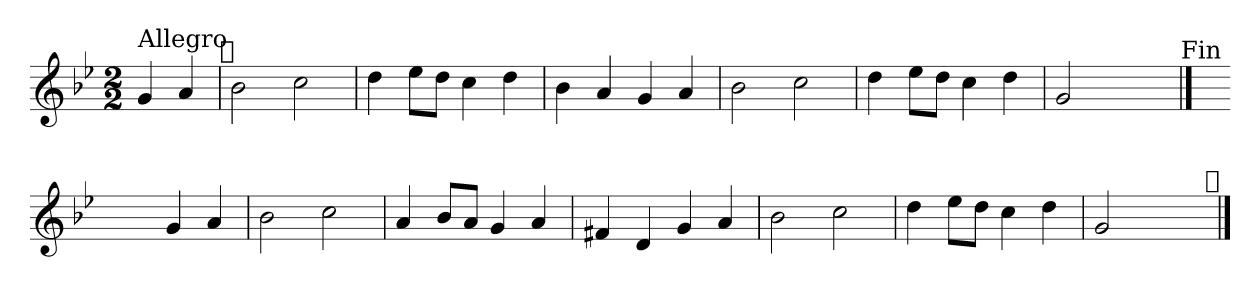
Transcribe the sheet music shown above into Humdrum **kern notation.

**kern
*part1
*staff1
*clefG2
*k[b-e-]
*g:
*M2/2
=
!LO:TX:a:t=Allegro
4g/
4a/
!LO:TX:a:t=𝄋
=1
2b-\
2cc\
=2
4dd\
8ee-\L
8dd\J
4cc\
4dd\
=3
4b-\
4a/
4g/
4a/
=4
2b-\
2cc\
=5
4dd\
8ee-\L
8dd\J
4cc\
4dd\
!!LO:LB:g=z
=6
2g/
2ryy
!LO:TX:a:t=Fin
==7
2ryy
4g/
4a/
=8
2b-\
2cc\
=9
4a/
8b-/L
8a/J
4g/
4a/
=10
4f#X/
4d/
4g/
4a/
=11
2b-\
2cc\
!!LO:LB:g=z
=12
4dd\
8ee-\L
8dd\J
4cc\
4dd\
=13
2g/
2ryy
!LO:TX:a:t=𝄋
==
*-
